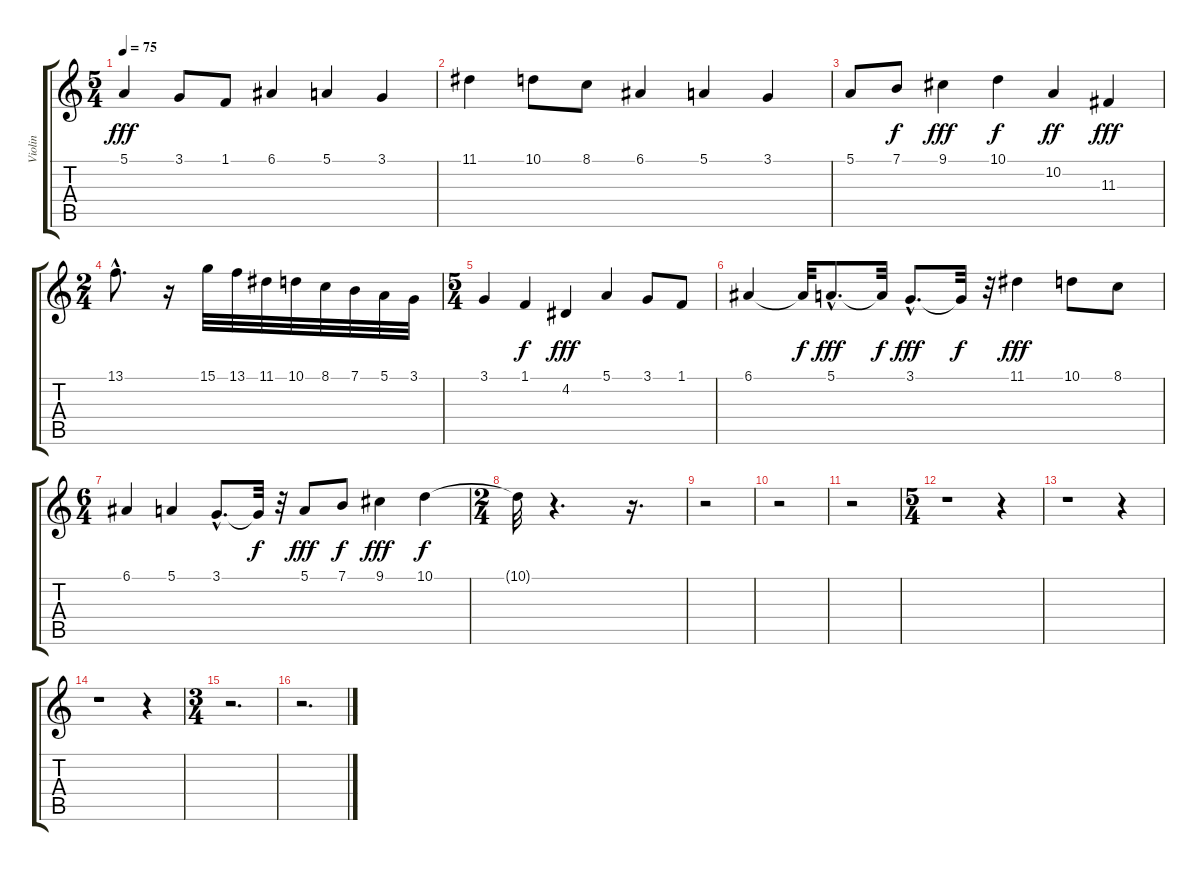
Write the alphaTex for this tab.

\track ("Violin" "Violin") {instrument violin}
\staff {score tabs}
\tuning (E4 B3 G3 D3 A2 E2) {hide}
\ts (5 4)
\tempo 75
\clef g2
\ks c
5.1.4{dy fff} 3.1.8 1.1.8 6.1.4 5.1.4 3.1.4 |
11.1.4 10.1.8 8.1.8 6.1.4 5.1.4 3.1.4 |
5.1.8 7.1.8{dy f} 9.1.4{dy fff} 10.1.4{dy f} 10.2.4{dy ff} 11.3.4{dy fff} |
\ts (2 4)
13.1{hac}.8{d} r.16 15.1.32 13.1.32 11.1.32 10.1.32 8.1.32 7.1.32 5.1.32 3.1.32 |
\ts (5 4)
3.1.4 1.1.4{dy f} 4.2.4{dy fff} 5.1.4 3.1.8 1.1.8 |
6.1.4 6.1{t}.32{dy f} 5.1{hac}.8{d dy fff} 5.1{t}.32{dy f} 3.1{hac}.8{d dy fff} 3.1{t}.32{dy f} r.32 11.1.4{dy fff} 10.1.8 8.1.8 |
\ts (6 4)
6.1.4 5.1.4 3.1{hac}.8{d} 3.1{t}.32{dy f} r.32 5.1.8{dy fff} 7.1.8{dy f} 9.1.4{dy fff} 10.1.4{dy f} |
\ts (2 4)
10.1{t}.32 r.4{d} r.16{d} |
r.2 |
r.2 |
r.2 |
\ts (5 4)
r.1 r.4 |
r.1 r.4 |
r.1 r.4 |
\ts (3 4)
r.2{d} |
r.2{d}
